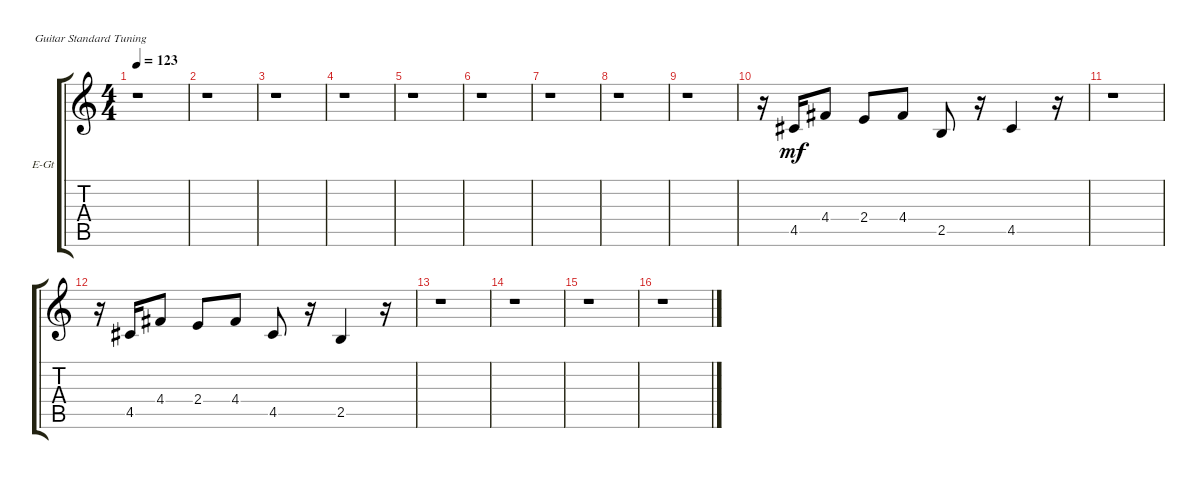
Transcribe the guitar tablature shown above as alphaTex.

\bracketExtendMode groupsimilarinstruments
\firstSystemTrackNameOrientation horizontal
\otherSystemsTrackNameOrientation horizontal
\track ("Synth 6" "E-Gt") {instrument electricguitarclean}
\staff {score tabs}
\tuning (E4 B3 G3 D3 A2 E2)
\ts (4 4)
\tempo 123
\clef g2
\ks c
r.1{dy mf instrument electricguitarclean} |
r.1 |
r.1 |
r.1 |
r.1 |
r.1 |
r.1 |
r.1 |
r.1 |
r.16 4.5.16 4.4.8 2.4.8 4.4.8 2.5.8 r.16 4.5.4 r.16 |
r.1 |
r.16 4.5.16 4.4.8 2.4.8 4.4.8 4.5.8 r.16 2.5.4 r.16 |
r.1 |
r.1 |
r.1 |
r.1
